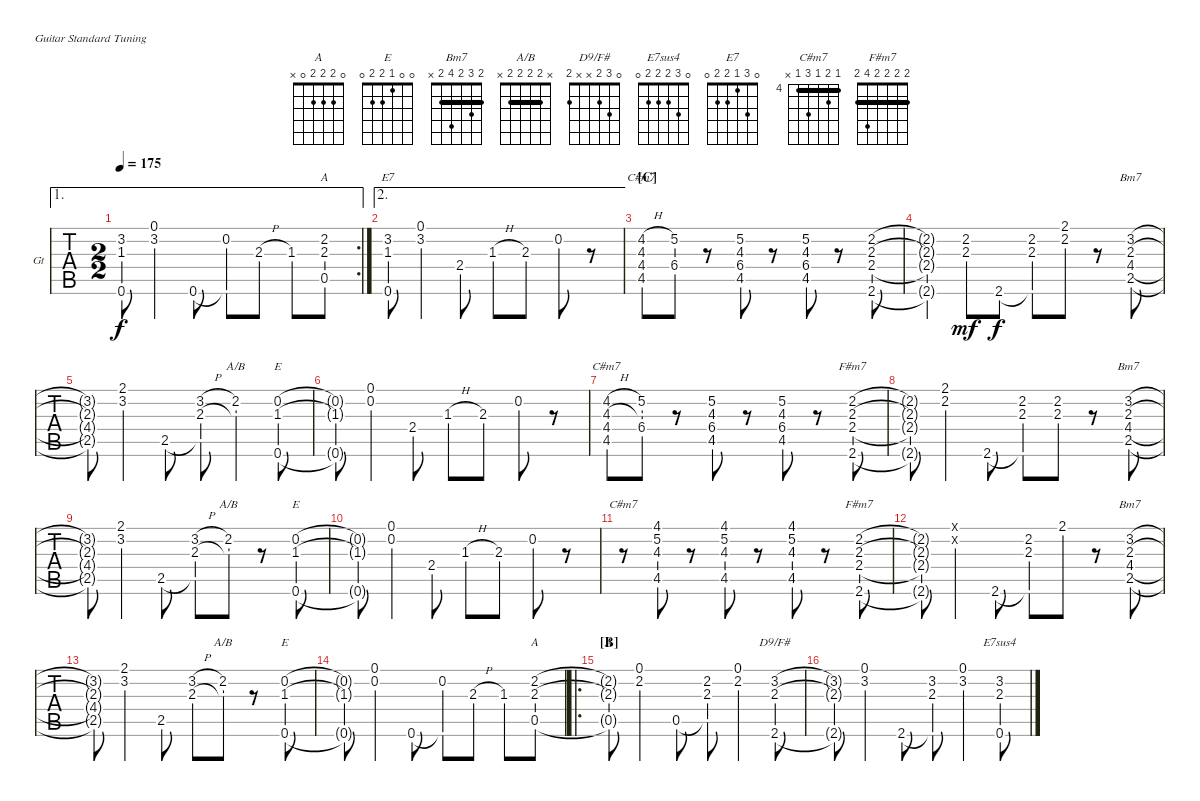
\bracketExtendMode nobrackets
\firstSystemTrackNameOrientation horizontal
\otherSystemsTrackNameOrientation horizontal
\track ("Guitar" "Gt") {instrument acousticguitarnylon}
\staff {tabs}
\tuning (E4 B3 G3 D3 A2 E2)
\chord ("A" 0 2 2 2 0 x)
\chord ("E" 0 0 1 2 2 0)
\chord ("Bm7" 2 3 2 4 2 x) {barre (2 2)}
\chord ("A/B" x 2 2 2 2 x) {barre (2 2 2)}
\chord ("D9/F#" 0 3 2 x x 2)
\chord ("E7sus4" 0 3 2 2 2 0)
\chord ("E7" 0 3 1 2 2 0)
\chord ("C#m7" 4 5 4 6 4 x) {firstfret 4 barre (4 4)}
\chord ("F#m7" 2 2 2 2 4 2) {barre (2 2 2 2)}
\ae 1
\rc 2
\ts (2 2)
\tempo 175
\clef g2
\ks a
(0.6{t} 3.2{t} 1.3{t}).8{dy f} (0.1 3.2).4 0.6.8 (0.6{t} 0.2).8 2.3{h}.8 1.3.8 (2.2 2.3 0.5).8{ch "A"} |
\ae 2
(0.6 3.2 1.3).8{ch "E7"} (0.1 3.2).4 2.4.8 1.3{h}.8 2.3.8 0.2.8 r.8 |
\section ("C" "")
(4.2{h} 4.3 4.4{h} 4.5).8{ch "C#m7"} (5.2 6.4).8 r.8 (4.5 5.2 4.3 6.4).8 r.8 (4.5 5.2 4.3 6.4).8 r.8 (2.2 2.3 2.6 2.4).8 |
(2.6{t} 2.2{t} 2.3{t} 2.4{t}).4 (2.3 2.2).8{dy mf} 2.6.8{dy f} (2.6{t} 2.3 2.2).8 (2.1 2.2).8 r.8 (3.2 2.3 2.5 4.4).8{ch "Bm7"} |
(2.5{t} 3.2{t} 2.3{t} 4.4{t}).8 (2.1 3.2).4 2.5.8 (3.2{h} 2.3 2.5{t}).8 (2.2 2.3{t}).4{ch "A/B"} (0.2 1.3 0.6).8{ch "E"} |
(0.6{t} 0.2{t} 1.3{t}).8 (0.1 0.2).4 2.4.8 1.3{h}.8 2.3.8 0.2.8 r.8 |
(4.2{h} 4.3 4.4{h} 4.5).8{ch "C#m7"} (5.2 4.3{t} 6.4).8 r.8 (4.5 5.2 4.3 6.4).8 r.8 (4.5 5.2 4.3 6.4).8 r.8 (2.2 2.3 2.6 2.4).8{ch "F#m7"} |
(2.6{t} 2.2{t} 2.3{t} 2.4{t}).8 (2.2 2.1).4 2.6.8 (2.6{t} 2.2 2.3).8 (2.2 2.3).8 r.8 (3.2 2.3 2.5 4.4).8{ch "Bm7"} |
(2.5{t} 3.2{t} 2.3{t} 4.4{t}).8 (2.1 3.2).4 2.5.8 (3.2{h} 2.3 2.5{t}).8 (2.2 2.3{t}).8{ch "A/B"} r.8 (0.2 1.3 0.6).8{ch "E"} |
(0.6{t} 0.2{t} 1.3{t}).8 (0.1 0.2).4 2.4.8 1.3{h}.8 2.3.8 0.2.8 r.8 |
r.8{ch "C#m7"} (5.2 4.3 4.5 4.1).8 r.8 (4.5 4.1 5.2 4.3).8 r.8 (4.5 4.1 5.2 4.3).8 r.8 (2.2 2.3 2.6 2.4).8{ch "F#m7"} |
(2.6{t} 2.2{t} 2.3{t} 2.4{t}).8 (0.1{x} 0.2{x}).4 2.6.8 (2.6{t} 2.3 2.2).8 2.1.8 r.8 (3.2 2.3 2.5 4.4).8{ch "Bm7"} |
(2.5{t} 3.2{t} 2.3{t} 4.4{t}).8 (2.1 3.2).4 2.5.8 (3.2{h} 2.3).8 (2.2 2.3{t}).8{ch "A/B"} r.8 (0.2 1.3 0.6).8{ch "E"} |
(0.6{t} 0.2{t} 1.3{t}).8 (0.1 0.2).4 0.6.8 (0.6{t} 0.2).8 2.3{h}.8 1.3.8 (2.2 2.3 0.5).8{ch "A"} |
\ro
\section ("B" "")
(0.5{t} 2.2{t} 2.3{t}).8{ch "A"} (0.1 2.2).4 0.5.8 (2.2 2.3 0.5{t}).8 (0.1 2.2).4 (3.2 2.3 2.6).8{ch "D9/F#"} |
(2.6{t} 3.2{t} 2.3{t}).8 (0.1 3.2).4 2.6.8 (3.2 2.3 2.6{t}).8 (0.1 3.2).4 (3.2 2.3 0.6).8{ch "E7sus4"}
